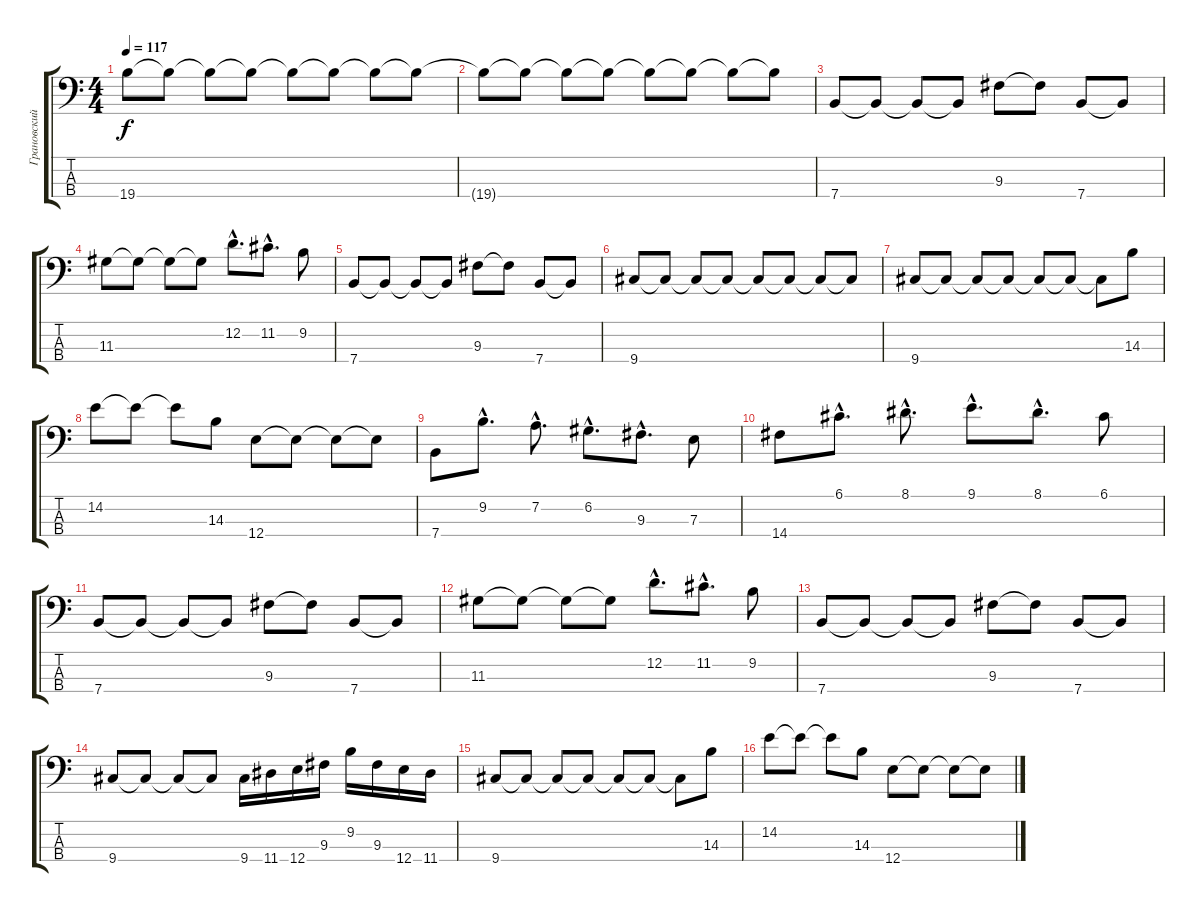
\track ("Грановский (Bass)" "Грановский") {instrument electricbassfinger}
\staff {score tabs}
\tuning (G2 D2 A1 E1) {hide}
\ts (4 4)
\tempo 117
\clef f4
\ks c
19.4.8{dy f} 19.4{t}.8 19.4{t}.8 19.4{t}.8 19.4{t}.8 19.4{t}.8 19.4{t}.8 19.4{t}.8 |
19.4{t}.8 19.4{t}.8 19.4{t}.8 19.4{t}.8 19.4{t}.8 19.4{t}.8 19.4{t}.8 19.4{t}.8 |
7.4.8 7.4{t}.8 7.4{t}.8 7.4{t}.8 9.3.8 9.3{t}.8 7.4.8 7.4{t}.8 |
11.3.8 11.3{t}.8 11.3{t}.8 11.3{t}.8 12.2{hac}.8{d} 11.2{hac}.8{d} 9.2.8 |
7.4.8 7.4{t}.8 7.4{t}.8 7.4{t}.8 9.3.8 9.3{t}.8 7.4.8 7.4{t}.8 |
9.4.8 9.4{t}.8 9.4{t}.8 9.4{t}.8 9.4{t}.8 9.4{t}.8 9.4{t}.8 9.4{t}.8 |
9.4.8 9.4{t}.8 9.4{t}.8 9.4{t}.8 9.4{t}.8 9.4{t}.8 9.4{t}.8 14.3.8 |
14.2.8 14.2{t}.8 14.2{t}.8 14.3.8 12.4.8 12.4{t}.8 12.4{t}.8 12.4{t}.8 |
7.4.8 9.2{hac}.8{d} 7.2{hac}.8{d} 6.2{hac}.8{d} 9.3{hac}.8{d} 7.3.8 |
14.4.8 6.1{hac}.8{d} 8.1{hac}.8{d} 9.1{hac}.8{d} 8.1{hac}.8{d} 6.1.8 |
7.4.8 7.4{t}.8 7.4{t}.8 7.4{t}.8 9.3.8 9.3{t}.8 7.4.8 7.4{t}.8 |
11.3.8 11.3{t}.8 11.3{t}.8 11.3{t}.8 12.2{hac}.8{d} 11.2{hac}.8{d} 9.2.8 |
7.4.8 7.4{t}.8 7.4{t}.8 7.4{t}.8 9.3.8 9.3{t}.8 7.4.8 7.4{t}.8 |
9.4.8 9.4{t}.8 9.4{t}.8 9.4{t}.8 9.4.16 11.4.16 12.4.16 9.3.16 9.2.16 9.3.16 12.4.16 11.4.16 |
9.4.8 9.4{t}.8 9.4{t}.8 9.4{t}.8 9.4{t}.8 9.4{t}.8 9.4{t}.8 14.3.8 |
14.2.8 14.2{t}.8 14.2{t}.8 14.3.8 12.4.8 12.4{t}.8 12.4{t}.8 12.4{t}.8
